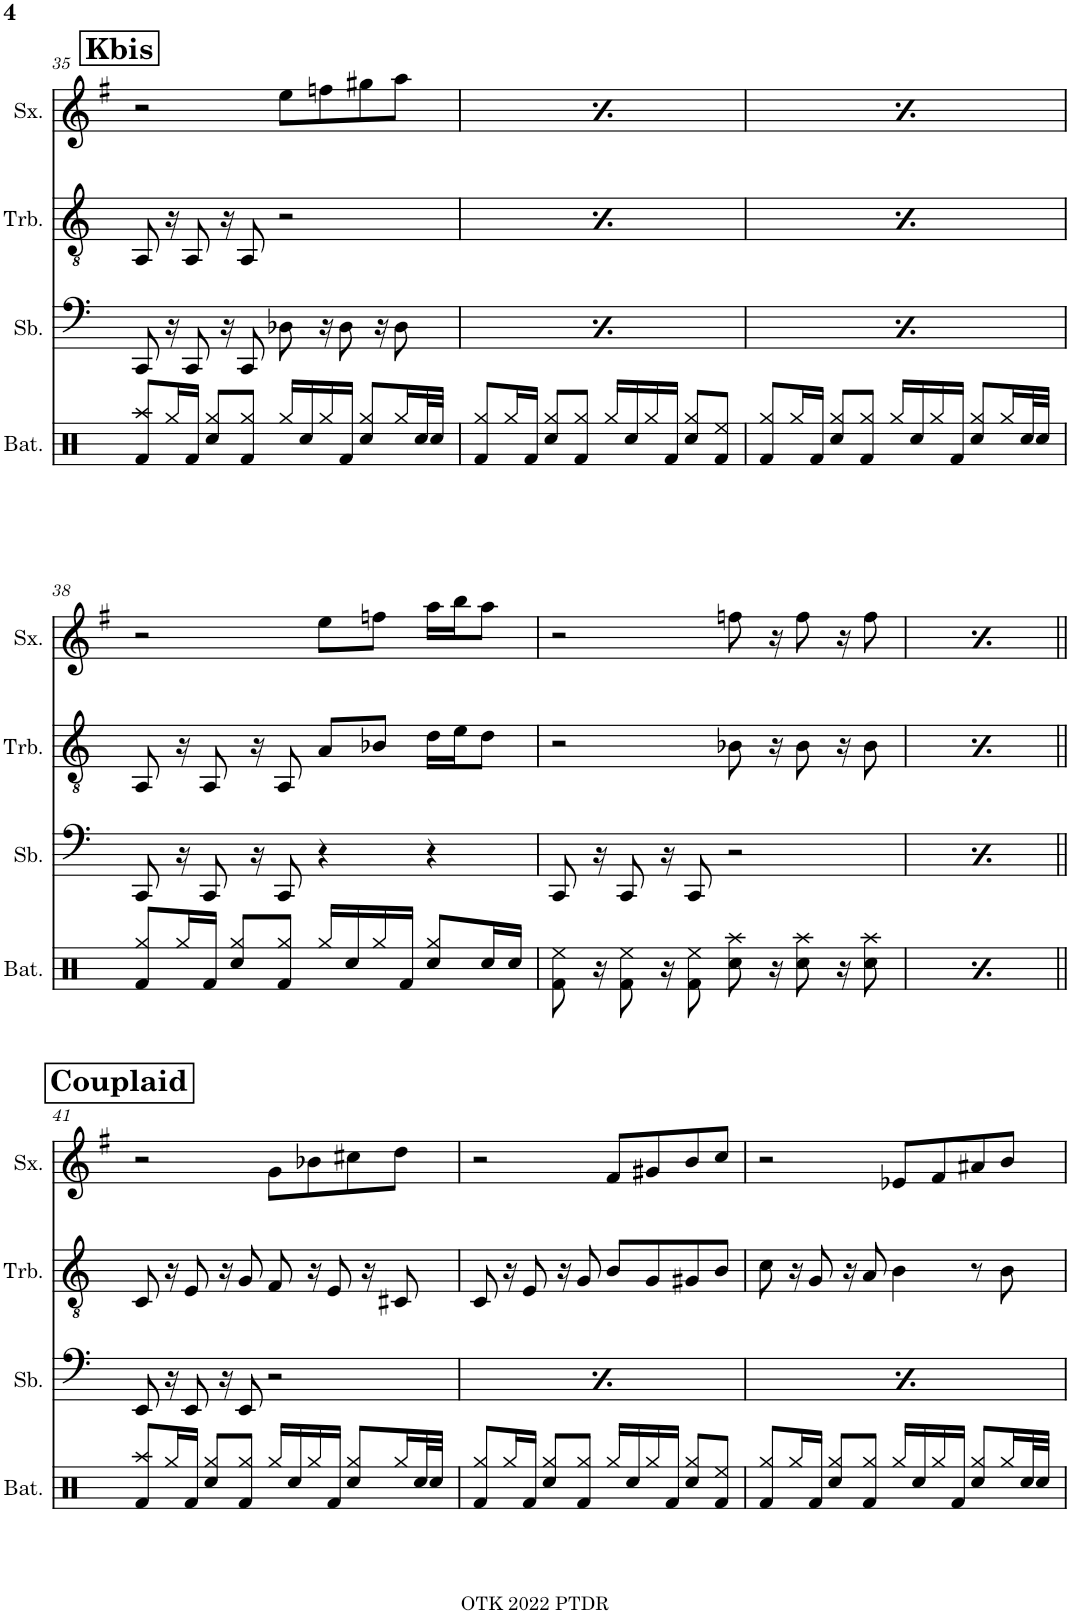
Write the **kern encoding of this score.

**kern	**kern	**kern
*part3	*part2	*part1
*staff3	*staff2	*staff1
*I"Sousaphone	*I"Trombone	*I"Saxmib
*	*I'Trb.	*I'Sx.
!!LO:PB:g=z
*clefF5	*clefGv2	*clefG2
*Trd1c2	*Trd1c2	*Trd5c9
*k[]	*k[]	*k[f#]
*M4/4	*M4/4	*M4/4
=35	=35	=35
8AAA/	8AA/	2r
16r	16r	.
8AAA/	8AA/	.
16r	16r	.
8AAA/	8AA/	.
8BB-X\	2r	8ee\L
16r	.	8ffn\
8BB-\	.	.
.	.	8gg#X\
16r	.	.
8BB-\	.	8aa\J
=36	=36	=36
8AAA/	8AA/	2r
16r	16r	.
8AAA/	8AA/	.
16r	16r	.
8AAA/	8AA/	.
8BB-X\	2r	8ee\L
16r	.	8ffn\
8BB-\	.	.
.	.	8gg#X\
16r	.	.
8BB-\	.	8aa\J
=37	=37	=37
8AAA/	8AA/	2r
16r	16r	.
8AAA/	8AA/	.
16r	16r	.
8AAA/	8AA/	.
8BB-X\	2r	8ee\L
16r	.	8ffn\
8BB-\	.	.
.	.	8gg#X\
16r	.	.
8BB-\	.	8aa\J
!!LO:LB:g=z
=38	=38	=38
8AAA/	8AA/	2r
16r	16r	.
8AAA/	8AA/	.
16r	16r	.
8AAA/	8AA/	.
4r	8A/L	8ee\L
.	8B-X/J	8ffn\J
4r	16d\LL	16aa\LL
.	16e\J	16bb\J
.	8d\J	8aa\J
=39	=39	=39
8AAA/	2r	2r
16r	.	.
8AAA/	.	.
16r	.	.
8AAA/	.	.
2r	8B-X\	8ffn\
.	16r	16r
.	8B-\	8ff\
.	16r	16r
.	8B-\	8ff\
=40	=40	=40
8AAA/	2r	2r
16r	.	.
8AAA/	.	.
16r	.	.
8AAA/	.	.
2r	8B-X\	8ffn\
.	16r	16r
.	8B-\	8ff\
.	16r	16r
.	8B-\	8ff\
!!LO:LB:g=z
=41||	=41||	=41||
8CC/	8C/	2r
16r	16r	.
8CC/	8E/	.
16r	16r	.
8CC/	8G/	.
2r	8F/	8g\L
.	16r	8b-X\
.	8E/	.
.	.	8cc#X\
.	16r	.
.	8C#X/	8dd\J
=42	=42	=42
8CC/	8C/	2r
16r	16r	.
8CC/	8E/	.
16r	16r	.
8CC/	8G/	.
2r	8B/L	8f#/L
.	8G/	8g#X/
.	8G#X/	8b/
.	8B/J	8cc/J
=43	=43	=43
8CC/	8c\	2r
16r	16r	.
8CC/	8G/	.
16r	16r	.
8CC/	8A/	.
2r	4B\	8e-X/L
.	.	8f#/
.	8r	8a#X/
.	8B\	8b/J
=	=	=
*-	*-	*-
